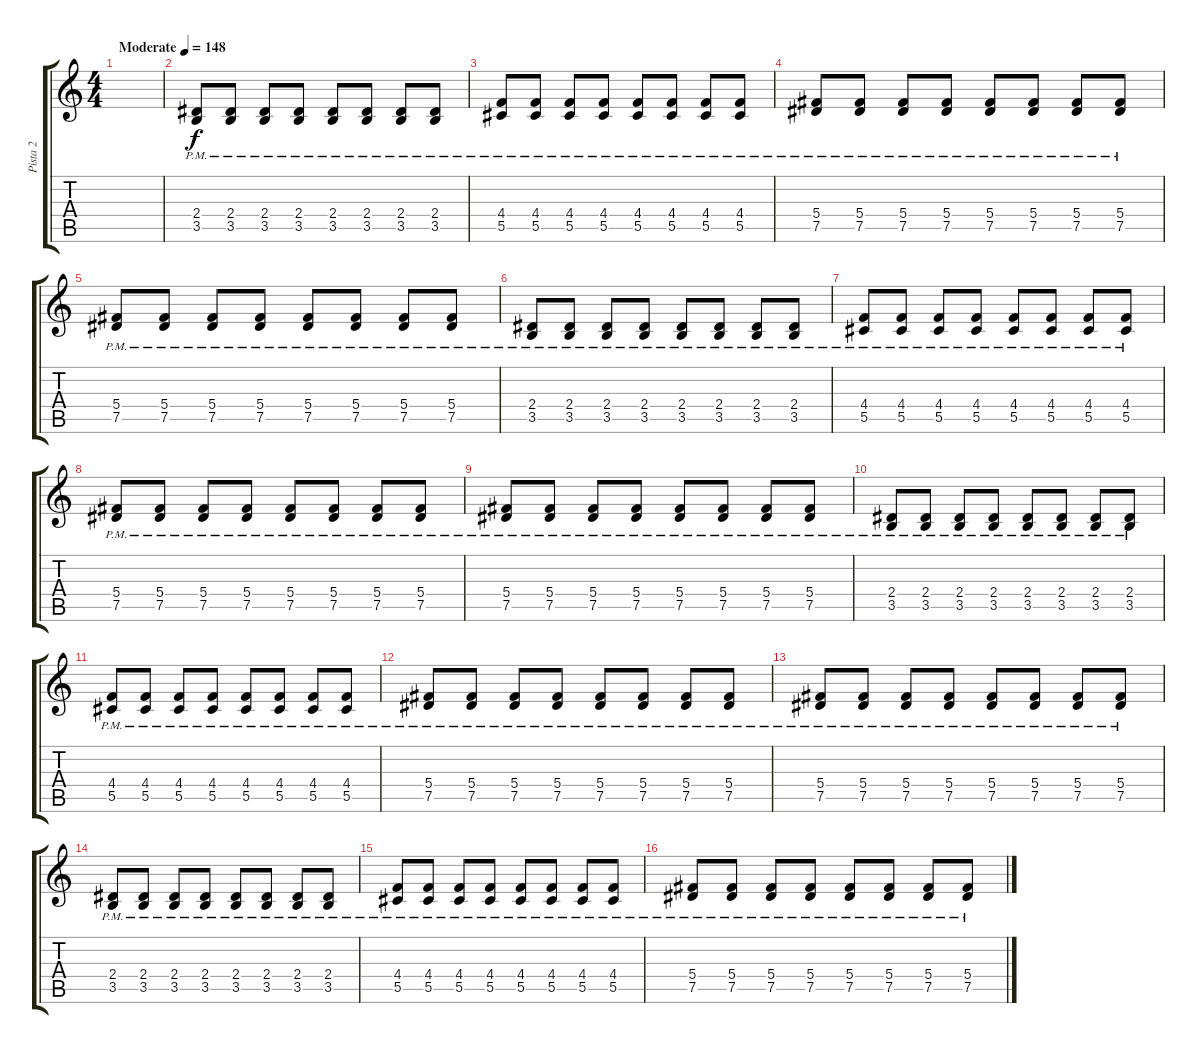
\track ("Pista 2" "Pista 2") {instrument acousticguitarsteel}
\staff {score tabs}
\tuning (Eb4 Bb3 Gb3 Db3 Ab2 Db2) {hide}
\ts (4 4)
\tempo (148 "Moderate")
\clef g2
\ks c
|
(2.4{pm} 3.5{pm}).8{volume 12 instrument distortionguitar} (2.4{pm} 3.5{pm}).8 (2.4{pm} 3.5{pm}).8 (2.4{pm} 3.5{pm}).8 (2.4{pm} 3.5{pm}).8 (2.4{pm} 3.5{pm}).8 (2.4{pm} 3.5{pm}).8 (2.4{pm} 3.5{pm}).8 |
(4.4 5.5{pm}).8 (4.4 5.5{pm}).8 (4.4 5.5{pm}).8 (4.4 5.5{pm}).8 (4.4 5.5{pm}).8 (4.4 5.5{pm}).8 (4.4 5.5{pm}).8 (4.4 5.5{pm}).8 |
(5.4 7.5{pm}).8 (5.4 7.5{pm}).8 (5.4 7.5{pm}).8 (5.4 7.5{pm}).8 (5.4 7.5{pm}).8 (5.4 7.5{pm}).8 (5.4 7.5{pm}).8 (5.4 7.5{pm}).8 |
(5.4 7.5{pm}).8 (5.4 7.5{pm}).8 (5.4 7.5{pm}).8 (5.4 7.5{pm}).8 (5.4 7.5{pm}).8 (5.4 7.5{pm}).8 (5.4 7.5{pm}).8 (5.4 7.5{pm}).8 |
(2.4{pm} 3.5{pm}).8 (2.4{pm} 3.5{pm}).8 (2.4{pm} 3.5{pm}).8 (2.4{pm} 3.5{pm}).8 (2.4{pm} 3.5{pm}).8 (2.4{pm} 3.5{pm}).8 (2.4{pm} 3.5{pm}).8 (2.4{pm} 3.5{pm}).8 |
(4.4 5.5{pm}).8 (4.4 5.5{pm}).8 (4.4 5.5{pm}).8 (4.4 5.5{pm}).8 (4.4 5.5{pm}).8 (4.4 5.5{pm}).8 (4.4 5.5{pm}).8 (4.4 5.5{pm}).8 |
(5.4 7.5{pm}).8 (5.4 7.5{pm}).8 (5.4 7.5{pm}).8 (5.4 7.5{pm}).8 (5.4 7.5{pm}).8 (5.4 7.5{pm}).8 (5.4 7.5{pm}).8 (5.4 7.5{pm}).8 |
(5.4 7.5{pm}).8 (5.4 7.5{pm}).8 (5.4 7.5{pm}).8 (5.4 7.5{pm}).8 (5.4 7.5{pm}).8 (5.4 7.5{pm}).8 (5.4 7.5{pm}).8 (5.4 7.5{pm}).8 |
(2.4{pm} 3.5{pm}).8 (2.4{pm} 3.5{pm}).8 (2.4{pm} 3.5{pm}).8 (2.4{pm} 3.5{pm}).8 (2.4{pm} 3.5{pm}).8 (2.4{pm} 3.5{pm}).8 (2.4{pm} 3.5{pm}).8 (2.4{pm} 3.5{pm}).8 |
(4.4 5.5{pm}).8 (4.4 5.5{pm}).8 (4.4 5.5{pm}).8 (4.4 5.5{pm}).8 (4.4 5.5{pm}).8 (4.4 5.5{pm}).8 (4.4 5.5{pm}).8 (4.4 5.5{pm}).8 |
(5.4 7.5{pm}).8 (5.4 7.5{pm}).8 (5.4 7.5{pm}).8 (5.4 7.5{pm}).8 (5.4 7.5{pm}).8 (5.4 7.5{pm}).8 (5.4 7.5{pm}).8 (5.4 7.5{pm}).8 |
(5.4 7.5{pm}).8 (5.4 7.5{pm}).8 (5.4 7.5{pm}).8 (5.4 7.5{pm}).8 (5.4 7.5{pm}).8 (5.4 7.5{pm}).8 (5.4 7.5{pm}).8 (5.4 7.5{pm}).8 |
(2.4{pm} 3.5{pm}).8 (2.4{pm} 3.5{pm}).8 (2.4{pm} 3.5{pm}).8 (2.4{pm} 3.5{pm}).8 (2.4{pm} 3.5{pm}).8 (2.4{pm} 3.5{pm}).8 (2.4{pm} 3.5{pm}).8 (2.4{pm} 3.5{pm}).8 |
(4.4 5.5{pm}).8 (4.4 5.5{pm}).8 (4.4 5.5{pm}).8 (4.4 5.5{pm}).8 (4.4 5.5{pm}).8 (4.4 5.5{pm}).8 (4.4 5.5{pm}).8 (4.4 5.5{pm}).8 |
(5.4 7.5{pm}).8 (5.4 7.5{pm}).8 (5.4 7.5{pm}).8 (5.4 7.5{pm}).8 (5.4 7.5{pm}).8 (5.4 7.5{pm}).8 (5.4 7.5{pm}).8 (5.4 7.5{pm}).8
